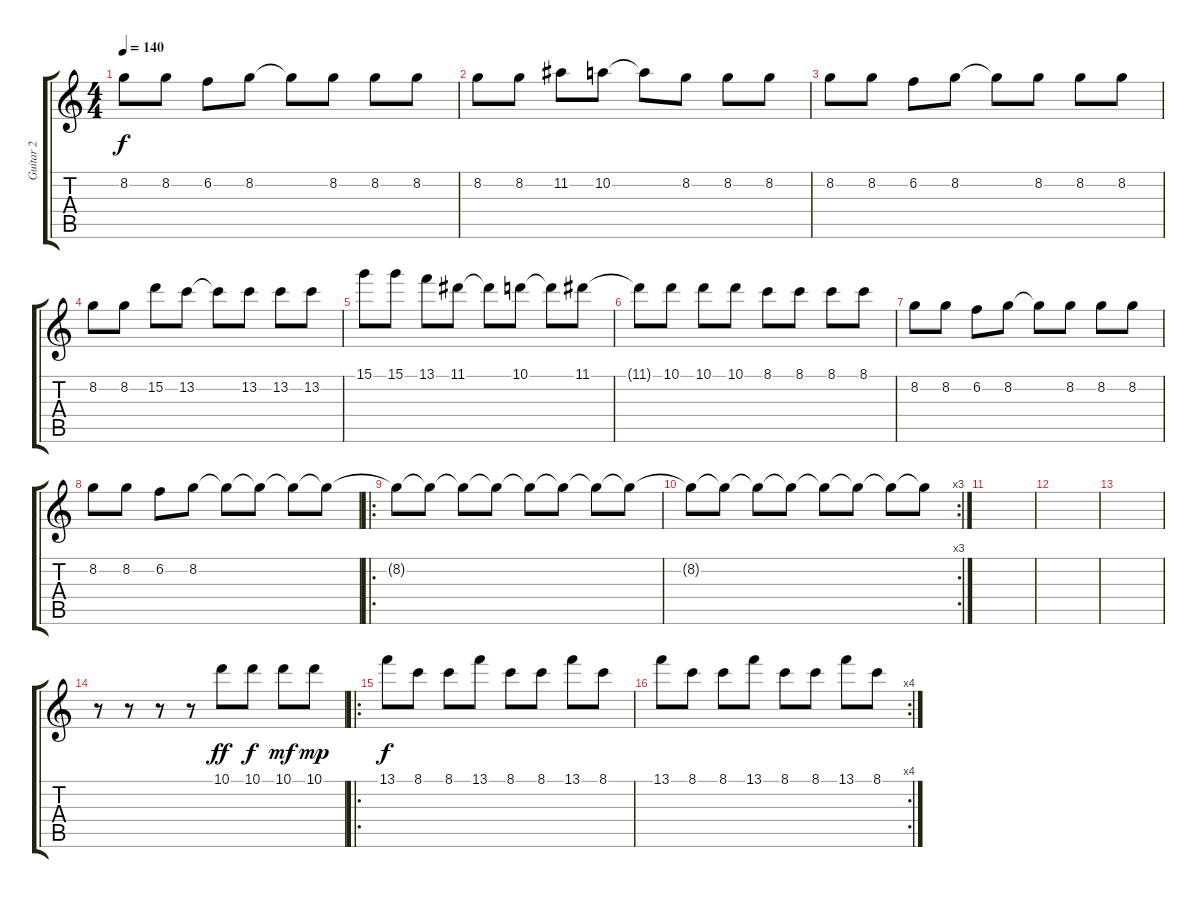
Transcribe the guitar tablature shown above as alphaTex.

\track ("Guitar 2" "Guitar 2") {instrument distortionguitar}
\staff {score tabs}
\tuning (E4 B3 G3 D3 A2 D2) {hide}
\ts (4 4)
\tempo 140
\clef g2
\ks c
8.2.8{dy f instrument distortionguitar} 8.2.8 6.2.8 8.2.8 8.2{t}.8 8.2.8 8.2.8 8.2.8 |
8.2.8 8.2.8 11.2.8 10.2.8 10.2{t}.8 8.2.8 8.2.8 8.2.8 |
8.2.8 8.2.8 6.2.8 8.2.8 8.2{t}.8 8.2.8 8.2.8 8.2.8 |
8.2.8 8.2.8 15.2.8 13.2.8 13.2{t}.8 13.2.8 13.2.8 13.2.8 |
15.1.8 15.1.8 13.1.8 11.1.8 11.1{t}.8 10.1.8 10.1{t}.8 11.1.8 |
11.1{t}.8 10.1.8 10.1.8 10.1.8 8.1.8 8.1.8 8.1.8 8.1.8 |
8.2.8 8.2.8 6.2.8 8.2.8 8.2{t}.8 8.2.8 8.2.8 8.2.8 |
8.2.8 8.2.8 6.2.8 8.2.8 8.2{t}.8 8.2{t}.8 8.2{t}.8 8.2{t}.8 |
\ro
8.2{t}.8 8.2{t}.8 8.2{t}.8 8.2{t}.8 8.2{t}.8 8.2{t}.8 8.2{t}.8 8.2{t}.8 |
\rc 3
8.2{t}.8 8.2{t}.8 8.2{t}.8 8.2{t}.8 8.2{t}.8 8.2{t}.8 8.2{t}.8 8.2{t}.8 |
|
|
|
r.8 r.8 r.8 r.8 10.1.8{dy ff} 10.1.8{dy f} 10.1.8{dy mf} 10.1.8{dy mp} |
\ro
13.1.8{dy f volume 12 balance 16} 8.1.8 8.1.8 13.1.8 8.1.8 8.1.8 13.1.8 8.1.8 |
\rc 4
13.1.8 8.1.8 8.1.8 13.1.8 8.1.8 8.1.8 13.1.8 8.1.8
